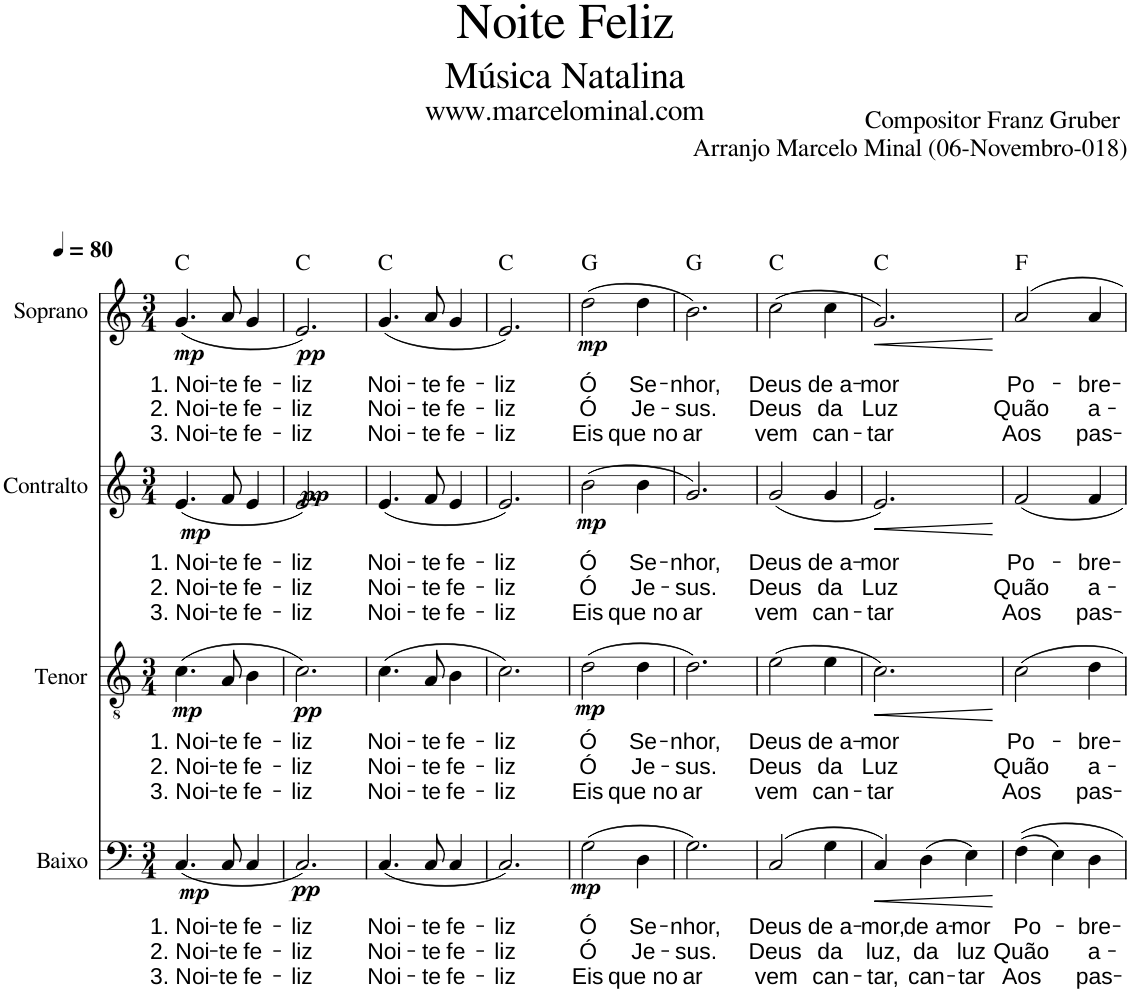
**kern	**text	**text	**text	**dynam	**kern	**text	**text	**text	**dynam	**kern	**text	**text	**text	**dynam	**kern	**text	**text	**text	**dynam	**harte
*part4	*part4	*part4	*part4	*part4	*part3	*part3	*part3	*part3	*part3	*part2	*part2	*part2	*part2	*part2	*part1	*part1	*part1	*part1	*part1	*part1
*staff4	*staff4	*staff4	*staff4	*staff4	*staff3	*staff3	*staff3	*staff3	*staff3	*staff2	*staff2	*staff2	*staff2	*staff2	*staff1	*staff1	*staff1	*staff1	*staff1	*
*I"Baixo	*	*	*	*	*I"Tenor	*	*	*	*	*I"Contralto	*	*	*	*	*I"Soprano	*	*	*	*	*
*I'Bax.	*	*	*	*	*I'Ten.	*	*	*	*	*I'C.	*	*	*	*	*I'Sop.	*	*	*	*	*
*clefF4	*	*	*	*	*clefGv2	*	*	*	*	*clefG2	*	*	*	*	*clefG2	*	*	*	*	*
*k[]	*	*	*	*	*k[]	*	*	*	*	*k[]	*	*	*	*	*k[]	*	*	*	*	*
*M3/4	*	*	*	*	*M3/4	*	*	*	*	*M3/4	*	*	*	*	*M3/4	*	*	*	*	*
*MM80	*	*	*	*	*MM80	*	*	*	*	*MM80	*	*	*	*	*MM80	*	*	*	*	*
=1	=1	=1	=1	=1	=1	=1	=1	=1	=1	=1	=1	=1	=1	=1	=1	=1	=1	=1	=1	=1
!	!LO:LY:b	!LO:LY:b	!LO:LY:b	!LO:DY:b	!	!LO:LY:b	!LO:LY:b	!LO:LY:b	!LO:DY:b	!	!LO:LY:b	!LO:LY:b	!LO:LY:b	!LO:DY:b	!	!LO:LY:b	!LO:LY:b	!LO:LY:b	!LO:DY:b	!
(4.C/	1. Noi-	2. Noi-	3. Noi-	mp	(4.c\	1. Noi-	2. Noi-	3. Noi-	mp	(4.e/	1. Noi-	2. Noi-	3. Noi-	mp	(4.g/	1. Noi-	2. Noi-	3. Noi-	mp	C:maj
!	!LO:LY:b	!LO:LY:b	!LO:LY:b	!	!	!LO:LY:b	!LO:LY:b	!LO:LY:b	!	!	!LO:LY:b	!LO:LY:b	!LO:LY:b	!	!	!LO:LY:b	!LO:LY:b	!LO:LY:b	!	!
8C/	-te	-te	-te	.	8A/	-te	-te	-te	.	8f/	-te	-te	-te	.	8a/	-te	-te	-te	.	.
!	!LO:LY:b	!LO:LY:b	!LO:LY:b	!	!	!LO:LY:b	!LO:LY:b	!LO:LY:b	!	!	!LO:LY:b	!LO:LY:b	!LO:LY:b	!	!	!LO:LY:b	!LO:LY:b	!LO:LY:b	!	!
4C/	fe-	fe-	fe-	.	4B\	fe-	fe-	fe-	.	4e/	fe-	fe-	fe-	.	4g/	fe-	fe-	fe-	.	.
=2	=2	=2	=2	=2	=2	=2	=2	=2	=2	=2	=2	=2	=2	=2	=2	=2	=2	=2	=2	=2
!	!LO:LY:b	!LO:LY:b	!LO:LY:b	!LO:DY:b	!	!LO:LY:b	!LO:LY:b	!LO:LY:b	!LO:DY:b	!	!LO:LY:b	!LO:LY:b	!LO:LY:b	!LO:DY:b	!	!LO:LY:b	!LO:LY:b	!LO:LY:b	!LO:DY:b	!
2.C/)	-liz	-liz	-liz	pp	2.c\)	-liz	-liz	-liz	pp	2.e/)	-liz	-liz	-liz	pp	2.e/)	-liz	-liz	-liz	pp	C:maj
=3	=3	=3	=3	=3	=3	=3	=3	=3	=3	=3	=3	=3	=3	=3	=3	=3	=3	=3	=3	=3
!	!LO:LY:b	!LO:LY:b	!LO:LY:b	!	!	!LO:LY:b	!LO:LY:b	!LO:LY:b	!	!	!LO:LY:b	!LO:LY:b	!LO:LY:b	!	!	!LO:LY:b	!LO:LY:b	!LO:LY:b	!	!
(4.C/	Noi-	Noi-	Noi-	.	(4.c\	Noi-	Noi-	Noi-	.	(4.e/	Noi-	Noi-	Noi-	.	(4.g/	Noi-	Noi-	Noi-	.	C:maj
!	!LO:LY:b	!LO:LY:b	!LO:LY:b	!	!	!LO:LY:b	!LO:LY:b	!LO:LY:b	!	!	!LO:LY:b	!LO:LY:b	!LO:LY:b	!	!	!LO:LY:b	!LO:LY:b	!LO:LY:b	!	!
8C/	-te	-te	-te	.	8A/	-te	-te	-te	.	8f/	-te	-te	-te	.	8a/	-te	-te	-te	.	.
!	!LO:LY:b	!LO:LY:b	!LO:LY:b	!	!	!LO:LY:b	!LO:LY:b	!LO:LY:b	!	!	!LO:LY:b	!LO:LY:b	!LO:LY:b	!	!	!LO:LY:b	!LO:LY:b	!LO:LY:b	!	!
4C/	fe-	fe-	fe-	.	4B\	fe-	fe-	fe-	.	4e/	fe-	fe-	fe-	.	4g/	fe-	fe-	fe-	.	.
=4	=4	=4	=4	=4	=4	=4	=4	=4	=4	=4	=4	=4	=4	=4	=4	=4	=4	=4	=4	=4
!	!LO:LY:b	!LO:LY:b	!LO:LY:b	!	!	!LO:LY:b	!LO:LY:b	!LO:LY:b	!	!	!LO:LY:b	!LO:LY:b	!LO:LY:b	!	!	!LO:LY:b	!LO:LY:b	!LO:LY:b	!	!
2.C/)	-liz	-liz	-liz	.	2.c\)	-liz	-liz	-liz	.	2.e/)	-liz	-liz	-liz	.	2.e/)	-liz	-liz	-liz	.	C:maj
=5	=5	=5	=5	=5	=5	=5	=5	=5	=5	=5	=5	=5	=5	=5	=5	=5	=5	=5	=5	=5
!	!LO:LY:b	!LO:LY:b	!LO:LY:b	!LO:DY:b	!	!LO:LY:b	!LO:LY:b	!LO:LY:b	!LO:DY:b	!	!LO:LY:b	!LO:LY:b	!LO:LY:b	!LO:DY:b	!	!LO:LY:b	!LO:LY:b	!LO:LY:b	!LO:DY:b	!
(2G\	Ó	Ó	Eis	mp	(2d\	Ó	Ó	Eis	mp	(2b\	Ó	Ó	Eis	mp	(2dd\	Ó	Ó	Eis	mp	G:maj
!	!LO:LY:b	!LO:LY:b	!LO:LY:b	!	!	!LO:LY:b	!LO:LY:b	!LO:LY:b	!	!	!LO:LY:b	!LO:LY:b	!LO:LY:b	!	!	!LO:LY:b	!LO:LY:b	!LO:LY:b	!	!
4D\	Se-	Je-	que no	.	4d\	Se-	Je-	que no	.	4b\	Se-	Je-	que no	.	4dd\	Se-	Je-	que no	.	.
=6	=6	=6	=6	=6	=6	=6	=6	=6	=6	=6	=6	=6	=6	=6	=6	=6	=6	=6	=6	=6
!	!LO:LY:b	!LO:LY:b	!LO:LY:b	!	!	!LO:LY:b	!LO:LY:b	!LO:LY:b	!	!	!LO:LY:b	!LO:LY:b	!LO:LY:b	!	!	!LO:LY:b	!LO:LY:b	!LO:LY:b	!	!
2.G\)	-nhor,	-sus.	ar	.	2.d\)	-nhor,	-sus.	ar	.	2.g/)	-nhor,	-sus.	ar	.	2.b\)	-nhor,	-sus.	ar	.	G:maj
=7	=7	=7	=7	=7	=7	=7	=7	=7	=7	=7	=7	=7	=7	=7	=7	=7	=7	=7	=7	=7
!	!LO:LY:b	!LO:LY:b	!LO:LY:b	!	!	!LO:LY:b	!LO:LY:b	!LO:LY:b	!	!	!LO:LY:b	!LO:LY:b	!LO:LY:b	!	!	!LO:LY:b	!LO:LY:b	!LO:LY:b	!	!
(2C/	Deus	Deus	vem	.	(2e\	Deus	Deus	vem	.	(2g/	Deus	Deus	vem	.	(2cc\	Deus	Deus	vem	.	C:maj
!	!LO:LY:b	!LO:LY:b	!LO:LY:b	!	!	!LO:LY:b	!LO:LY:b	!LO:LY:b	!	!	!LO:LY:b	!LO:LY:b	!LO:LY:b	!	!	!LO:LY:b	!LO:LY:b	!LO:LY:b	!	!
4G\	de a-	da	can-	.	4e\	de a-	da	can-	.	4g/	de a-	da	can-	.	4cc\	de a-	da	can-	.	.
=8	=8	=8	=8	=8	=8	=8	=8	=8	=8	=8	=8	=8	=8	=8	=8	=8	=8	=8	=8	=8
!	!LO:LY:b	!LO:LY:b	!LO:LY:b	!LO:HP:b	!	!LO:LY:b	!LO:LY:b	!LO:LY:b	!LO:HP:b	!	!LO:LY:b	!LO:LY:b	!LO:LY:b	!LO:HP:b	!	!LO:LY:b	!LO:LY:b	!LO:LY:b	!LO:HP:b	!
4C/)	-mor,	luz,	-tar,	<	2.c\)	-mor	Luz	-tar	<	2.e/)	-mor	Luz	-tar	<	2.g/)	-mor	Luz	-tar	<	C:maj
!	!LO:LY:b	!LO:LY:b	!LO:LY:b	!	!	!	!	!	!	!	!	!	!	!	!	!	!	!	!	!
(4D\	de a-	da	can-	.	.	.	.	.	.	.	.	.	.	.	.	.	.	.	.	.
!	!LO:LY:b	!LO:LY:b	!LO:LY:b	!	!	!	!	!	!	!	!	!	!	!	!	!	!	!	!	!
4E\)	-mor	luz	-tar	.	.	.	.	.	.	.	.	.	.	.	.	.	.	.	.	.
.	.	.	.	[	.	.	.	.	[	.	.	.	.	[	.	.	.	.	[	.
=9	=9	=9	=9	=9	=9	=9	=9	=9	=9	=9	=9	=9	=9	=9	=9	=9	=9	=9	=9	=9
!	!LO:LY:b	!LO:LY:b	!LO:LY:b	!	!	!LO:LY:b	!LO:LY:b	!LO:LY:b	!	!	!LO:LY:b	!LO:LY:b	!LO:LY:b	!	!	!LO:LY:b	!LO:LY:b	!LO:LY:b	!	!
(4F\	Po-	Quão	Aos	.	2c\	Po-	Quão	Aos	.	2f/	Po-	Quão	Aos	.	2a/	Po-	Quão	Aos	.	F:maj
4E\)	.	.	.	.	.	.	.	.	.	.	.	.	.	.	.	.	.	.	.	.
!	!LO:LY:b	!LO:LY:b	!LO:LY:b	!	!	!LO:LY:b	!LO:LY:b	!LO:LY:b	!	!	!LO:LY:b	!LO:LY:b	!LO:LY:b	!	!	!LO:LY:b	!LO:LY:b	!LO:LY:b	!	!
4D\	-bre-	a-	pas-	.	4d\	-bre-	a-	pas-	.	4f/	-bre-	a-	pas-	.	4a/	-bre-	a-	pas-	.	.
=	=	=	=	=	=	=	=	=	=	=	=	=	=	=	=	=	=	=	=	=
*-	*-	*-	*-	*-	*-	*-	*-	*-	*-	*-	*-	*-	*-	*-	*-	*-	*-	*-	*-	*-
